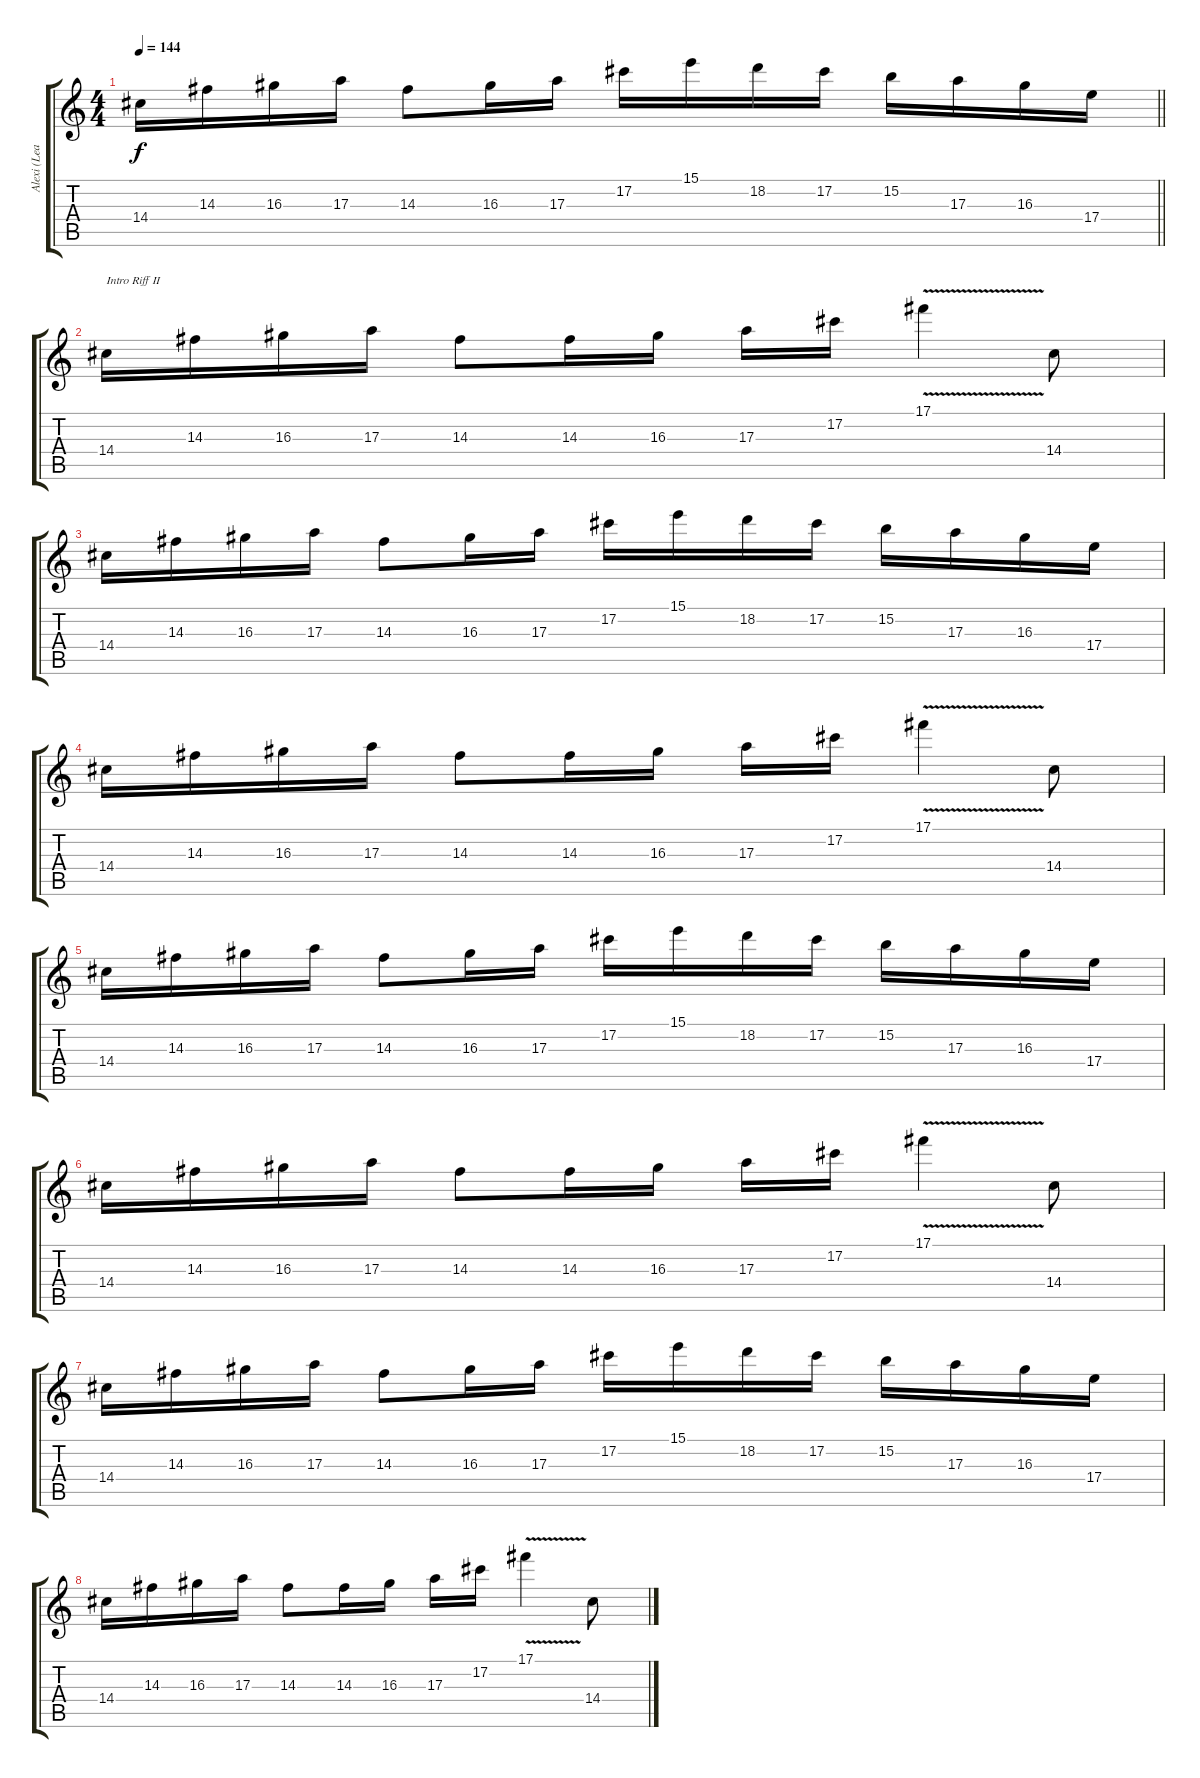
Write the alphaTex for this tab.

\track ("Alexi (Lead Guitar)" "Alexi (Lea") {instrument distortionguitar}
\staff {score tabs}
\tuning (Db4 Ab3 E3 B2 Gb2 Db2) {hide}
\ts (4 4)
\tempo 144
\clef g2
\barLineRight lightlight
\ks c
14.4.16{dy f} 14.3.16 16.3.16 17.3.16 14.3.8 16.3.16 17.3.16 17.2.16 15.1.16 18.2.16 17.2.16 15.2.16 17.3.16 16.3.16 17.4.16 |
14.4.16{txt "Intro Riff II"} 14.3.16 16.3.16 17.3.16 14.3.8 14.3.16 16.3.16 17.3.16 17.2.16 17.1{v}.4 14.4.8 |
14.4.16 14.3.16 16.3.16 17.3.16 14.3.8 16.3.16 17.3.16 17.2.16 15.1.16 18.2.16 17.2.16 15.2.16 17.3.16 16.3.16 17.4.16 |
14.4.16 14.3.16 16.3.16 17.3.16 14.3.8 14.3.16 16.3.16 17.3.16 17.2.16 17.1{v}.4 14.4.8 |
14.4.16 14.3.16 16.3.16 17.3.16 14.3.8 16.3.16 17.3.16 17.2.16 15.1.16 18.2.16 17.2.16 15.2.16 17.3.16 16.3.16 17.4.16 |
14.4.16 14.3.16 16.3.16 17.3.16 14.3.8 14.3.16 16.3.16 17.3.16 17.2.16 17.1{v}.4 14.4.8 |
14.4.16 14.3.16 16.3.16 17.3.16 14.3.8 16.3.16 17.3.16 17.2.16 15.1.16 18.2.16 17.2.16 15.2.16 17.3.16 16.3.16 17.4.16 |
14.4.16 14.3.16 16.3.16 17.3.16 14.3.8 14.3.16 16.3.16 17.3.16 17.2.16 17.1{v}.4 14.4.8
